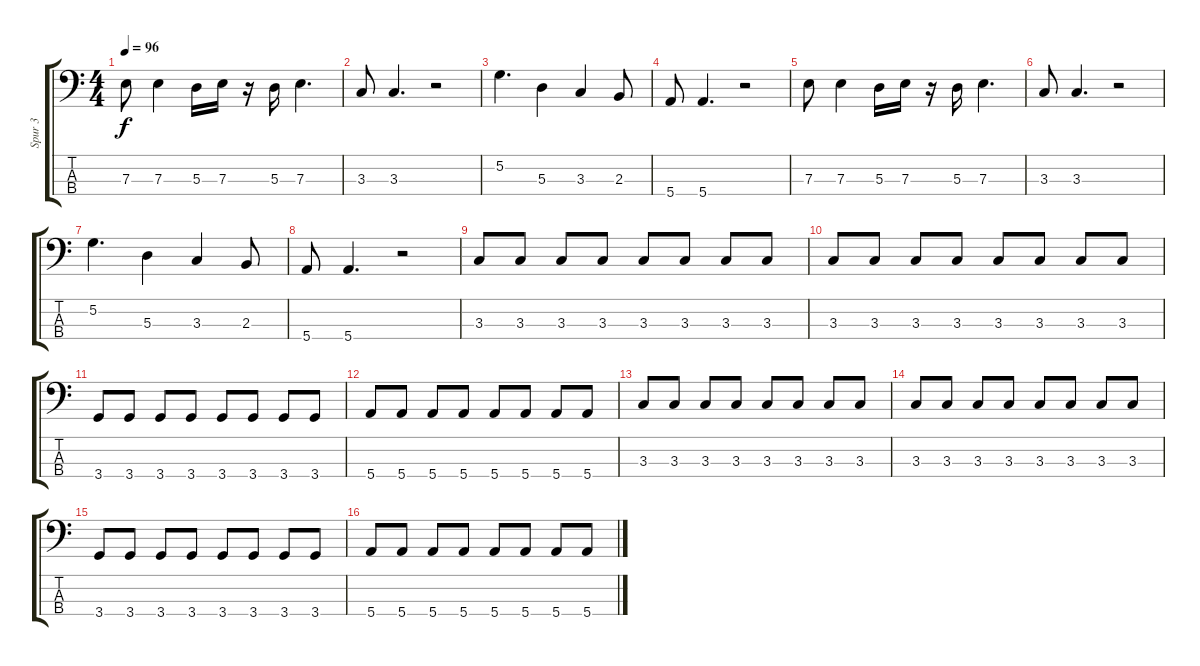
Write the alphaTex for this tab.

\track ("Spur 3" "Spur 3") {instrument electricbassfinger}
\staff {score tabs}
\tuning (G2 D2 A1 E1) {hide}
\ts (4 4)
\tempo 96
\clef f4
\ks c
7.3.8{dy f} 7.3.4 5.3.16 7.3.16 r.16 5.3.16 7.3.4{d} |
3.3.8 3.3.4{d} r.2 |
5.2.4{d} 5.3.4 3.3.4 2.3.8 |
5.4.8 5.4.4{d} r.2 |
7.3.8 7.3.4 5.3.16 7.3.16 r.16 5.3.16 7.3.4{d} |
3.3.8 3.3.4{d} r.2 |
5.2.4{d} 5.3.4 3.3.4 2.3.8 |
5.4.8 5.4.4{d} r.2 |
3.3.8 3.3.8 3.3.8 3.3.8 3.3.8 3.3.8 3.3.8 3.3.8 |
3.3.8 3.3.8 3.3.8 3.3.8 3.3.8 3.3.8 3.3.8 3.3.8 |
3.4.8 3.4.8 3.4.8 3.4.8 3.4.8 3.4.8 3.4.8 3.4.8 |
5.4.8 5.4.8 5.4.8 5.4.8 5.4.8 5.4.8 5.4.8 5.4.8 |
3.3.8 3.3.8 3.3.8 3.3.8 3.3.8 3.3.8 3.3.8 3.3.8 |
3.3.8 3.3.8 3.3.8 3.3.8 3.3.8 3.3.8 3.3.8 3.3.8 |
3.4.8 3.4.8 3.4.8 3.4.8 3.4.8 3.4.8 3.4.8 3.4.8 |
5.4.8 5.4.8 5.4.8 5.4.8 5.4.8 5.4.8 5.4.8 5.4.8
